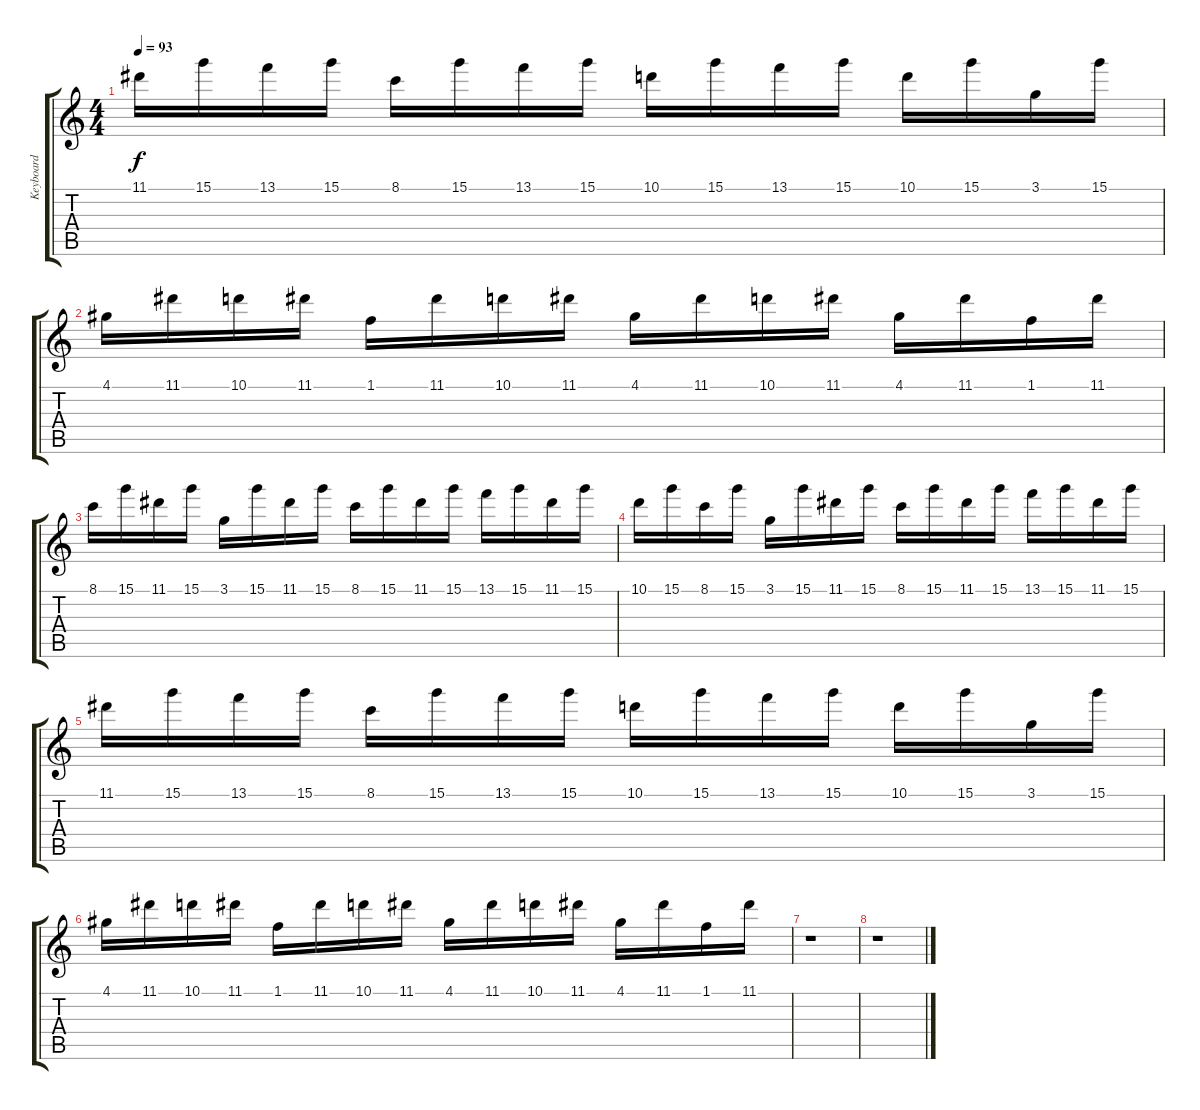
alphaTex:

\track ("Keyboard" "Keyboard") {instrument acousticgrandpiano}
\staff {score tabs}
\tuning (E5 B4 G4 D4 A3 D3) {hide}
\ts (4 4)
\tempo 93
\clef g2
\ks c
11.1.16{dy f} 15.1.16 13.1.16 15.1.16 8.1.16 15.1.16 13.1.16 15.1.16 10.1.16 15.1.16 13.1.16 15.1.16 10.1.16 15.1.16 3.1.16 15.1.16 |
4.1.16 11.1.16 10.1.16 11.1.16 1.1.16 11.1.16 10.1.16 11.1.16 4.1.16 11.1.16 10.1.16 11.1.16 4.1.16 11.1.16 1.1.16 11.1.16 |
8.1.16 15.1.16 11.1.16 15.1.16 3.1.16 15.1.16 11.1.16 15.1.16 8.1.16 15.1.16 11.1.16 15.1.16 13.1.16 15.1.16 11.1.16 15.1.16 |
10.1.16 15.1.16 8.1.16 15.1.16 3.1.16 15.1.16 11.1.16 15.1.16 8.1.16 15.1.16 11.1.16 15.1.16 13.1.16 15.1.16 11.1.16 15.1.16 |
11.1.16 15.1.16 13.1.16 15.1.16 8.1.16 15.1.16 13.1.16 15.1.16 10.1.16 15.1.16 13.1.16 15.1.16 10.1.16 15.1.16 3.1.16 15.1.16 |
4.1.16 11.1.16 10.1.16 11.1.16 1.1.16 11.1.16 10.1.16 11.1.16 4.1.16 11.1.16 10.1.16 11.1.16 4.1.16 11.1.16 1.1.16 11.1.16 |
r.1 |
r.1
